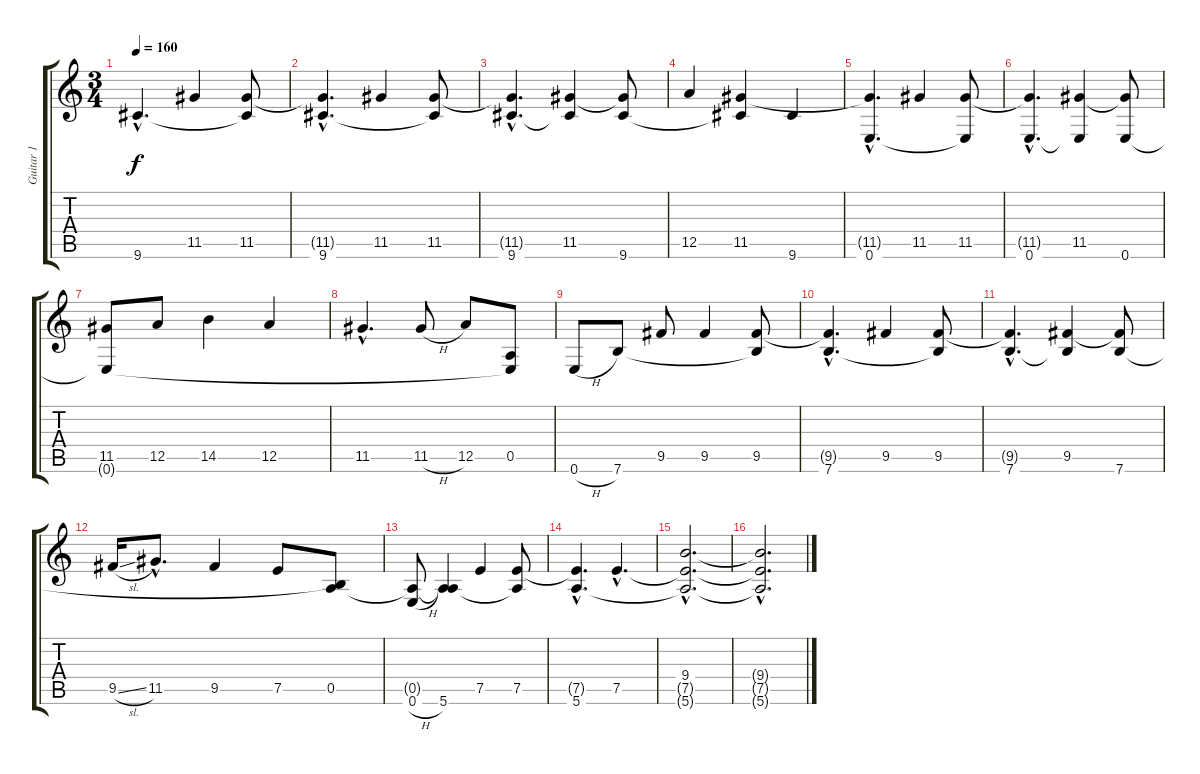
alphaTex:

\track ("Guitar 1" "Guitar 1") {instrument distortionguitar}
\staff {score tabs}
\tuning (E4 B3 G3 D3 A2 E2) {hide}
\ts (3 4)
\tempo 160
\clef g2
\ks c
9.6{hac}.4{d dy f} 11.5.4 (11.5 9.6{t}).8 |
(11.5{hac t} 9.6{hac}).4{d} 11.5.4 (11.5 9.6{t}).8 |
(11.5{hac t} 9.6{hac}).4{d} (11.5 9.6{t}).4 (11.5{t} 9.6).8 |
12.5.4 (11.5 9.6{t}).4 9.6.4 |
(11.5{hac t} 0.6{hac}).4{d} 11.5.4 (11.5 0.6{t}).8 |
(11.5{hac t} 0.6{hac}).4{d} (11.5 0.6{t}).4 (11.5{t} 0.6).8 |
(11.5 0.6{t}).8 12.5.8 14.5.4 12.5.4 |
11.5{hac}.4{d} 11.5{h}.8 12.5.8 (0.5 0.6{t}).8 |
0.6{h}.8 7.6.8 9.5.8 9.5.4 (9.5 7.6{t}).8 |
(9.5{hac t} 7.6{hac}).4{d} 9.5.4 (9.5 7.6{t}).8 |
(9.5{hac t} 7.6{hac}).4{d} (9.5 7.6{t}).4 (9.5{t} 7.6).8 |
9.5{sl}.16 11.5{hac}.8{d} 9.5.4 7.5.8 (0.5 7.6{t}).8 |
(0.5{t} 0.6{h}).8 (0.5{t} 5.6).4 7.5.4 (7.5 5.6{t}).8 |
(7.5{hac t} 5.6{hac}).4{d} 7.5{hac}.4{d} |
(9.4{hac} 7.5{hac t} 5.6{hac t}).2{d} |
(9.4{hac t} 7.5{hac t} 5.6{hac t}).2{d}
